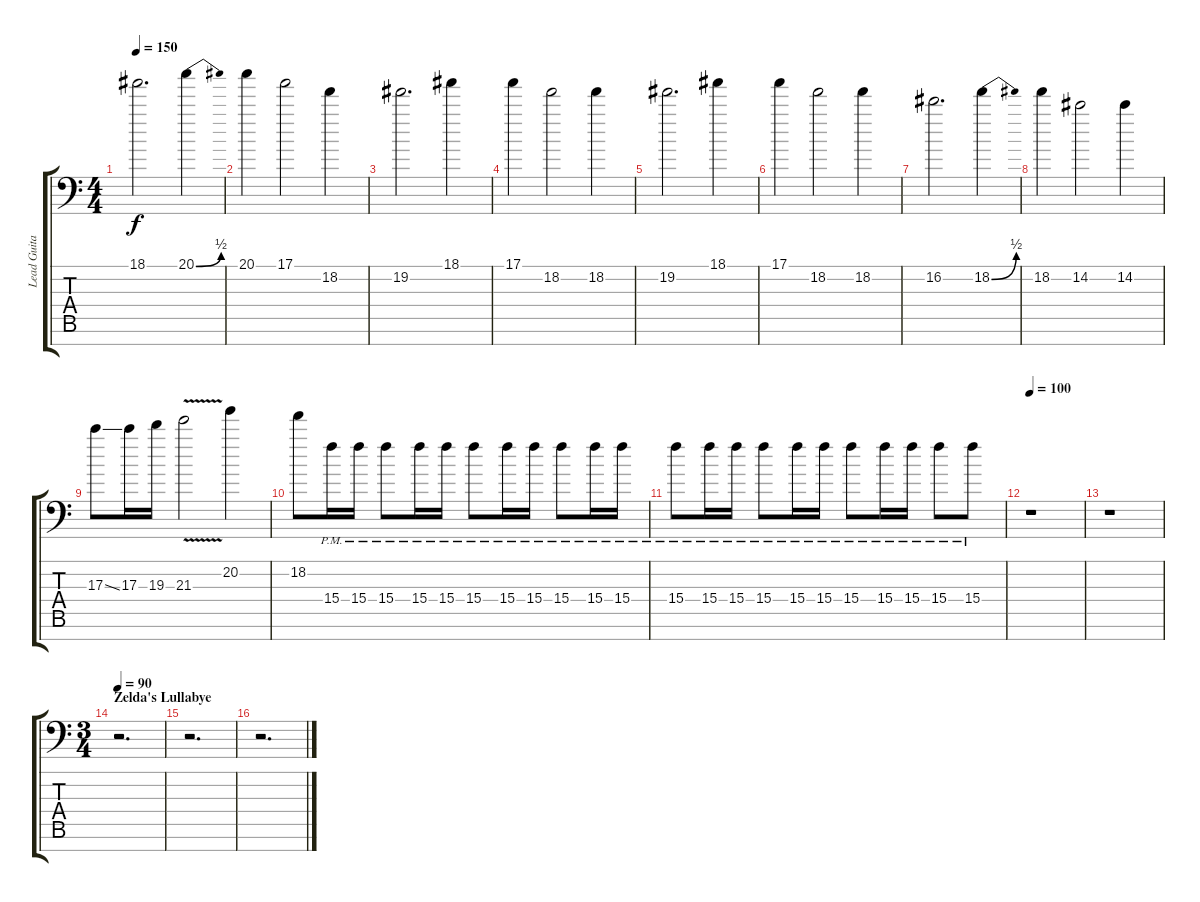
\track ("Lead Guitar" "Lead Guita") {instrument distortionguitar}
\staff {score tabs}
\tuning (E4 B3 G3 D3 A2 E2 A1) {hide}
\ts (4 4)
\tempo 150
\clef f4
\ks c
18.1.2{d dy f} 20.1{be (bend 0 0 60 2)}.4 |
20.1.4 17.1.2 18.2.4 |
19.2.2{d} 18.1.4 |
17.1.4 18.2.2 18.2.4 |
19.2.2{d} 18.1.4 |
17.1.4 18.2.2 18.2.4 |
16.2.2{d} 18.2{be (bend 0 0 60 2)}.4 |
18.2.4 14.2.2 14.2.4 |
17.3{ss}.8 17.3.16 19.3.16 21.3{v}.2 20.2.4 |
18.2.8 15.4{pm}.16 15.4{pm}.16 15.4{pm}.8 15.4{pm}.16 15.4{pm}.16 15.4{pm}.8 15.4{pm}.16 15.4{pm}.16 15.4{pm}.8 15.4{pm}.16 15.4{pm}.16 |
15.4{pm}.8 15.4{pm}.16 15.4{pm}.16 15.4{pm}.8 15.4{pm}.16 15.4{pm}.16 15.4{pm}.8 15.4{pm}.16 15.4{pm}.16 15.4{pm}.8 15.4{pm}.8 |
\tempo 100
r.1 |
r.1 |
\ts (3 4)
\section ("" "Zelda's Lullabye")
\tempo 90
r.2{d} |
r.2{d} |
r.2{d}
